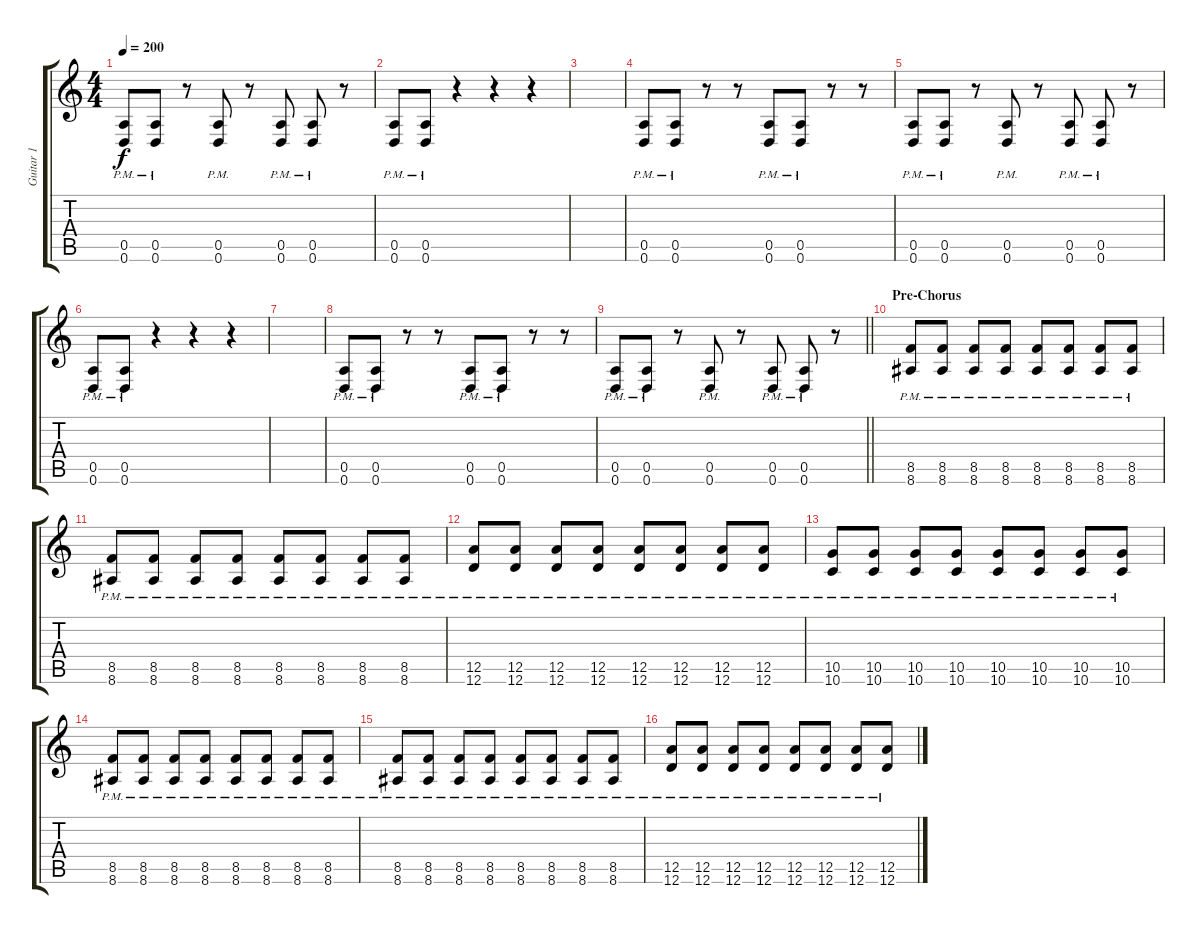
\track ("Guitar 1" "Guitar 1") {instrument distortionguitar}
\staff {score tabs}
\tuning (E4 B3 G3 D3 A2 D2) {hide}
\ts (4 4)
\tempo 200
\clef g2
\ks c
(0.5{pm} 0.6{pm}).8{dy f} (0.5{pm} 0.6{pm}).8 r.8 (0.5{pm} 0.6{pm}).8 r.8 (0.5{pm} 0.6{pm}).8 (0.5{pm} 0.6{pm}).8 r.8 |
(0.5{pm} 0.6{pm}).8 (0.5{pm} 0.6{pm}).8 r.4 r.4 r.4 |
|
(0.5{pm} 0.6{pm}).8 (0.5{pm} 0.6{pm}).8 r.8 r.8 (0.5{pm} 0.6{pm}).8 (0.5{pm} 0.6{pm}).8 r.8 r.8 |
(0.5{pm} 0.6{pm}).8 (0.5{pm} 0.6{pm}).8 r.8 (0.5{pm} 0.6{pm}).8 r.8 (0.5{pm} 0.6{pm}).8 (0.5{pm} 0.6{pm}).8 r.8 |
(0.5{pm} 0.6{pm}).8 (0.5{pm} 0.6{pm}).8 r.4 r.4 r.4 |
|
(0.5{pm} 0.6{pm}).8 (0.5{pm} 0.6{pm}).8 r.8 r.8 (0.5{pm} 0.6{pm}).8 (0.5{pm} 0.6{pm}).8 r.8 r.8 |
\barLineRight lightlight
(0.5{pm} 0.6{pm}).8 (0.5{pm} 0.6{pm}).8 r.8 (0.5{pm} 0.6{pm}).8 r.8 (0.5{pm} 0.6{pm}).8 (0.5{pm} 0.6{pm}).8 r.8 |
\section ("" "Pre-Chorus")
(8.5{pm} 8.6{pm}).8 (8.5{pm} 8.6{pm}).8 (8.5{pm} 8.6{pm}).8 (8.5{pm} 8.6{pm}).8 (8.5{pm} 8.6{pm}).8 (8.5{pm} 8.6{pm}).8 (8.5{pm} 8.6{pm}).8 (8.5{pm} 8.6{pm}).8 |
(8.5{pm} 8.6{pm}).8 (8.5{pm} 8.6{pm}).8 (8.5{pm} 8.6{pm}).8 (8.5{pm} 8.6{pm}).8 (8.5{pm} 8.6{pm}).8 (8.5{pm} 8.6{pm}).8 (8.5{pm} 8.6{pm}).8 (8.5{pm} 8.6{pm}).8 |
(12.5{pm} 12.6{pm}).8 (12.5{pm} 12.6{pm}).8 (12.5{pm} 12.6{pm}).8 (12.5{pm} 12.6{pm}).8 (12.5{pm} 12.6{pm}).8 (12.5{pm} 12.6{pm}).8 (12.5{pm} 12.6{pm}).8 (12.5{pm} 12.6{pm}).8 |
(10.5{pm} 10.6{pm}).8 (10.5{pm} 10.6{pm}).8 (10.5{pm} 10.6{pm}).8 (10.5{pm} 10.6{pm}).8 (10.5{pm} 10.6{pm}).8 (10.5{pm} 10.6{pm}).8 (10.5{pm} 10.6{pm}).8 (10.5{pm} 10.6{pm}).8 |
(8.5{pm} 8.6{pm}).8 (8.5{pm} 8.6{pm}).8 (8.5{pm} 8.6{pm}).8 (8.5{pm} 8.6{pm}).8 (8.5{pm} 8.6{pm}).8 (8.5{pm} 8.6{pm}).8 (8.5{pm} 8.6{pm}).8 (8.5{pm} 8.6{pm}).8 |
(8.5{pm} 8.6{pm}).8 (8.5{pm} 8.6{pm}).8 (8.5{pm} 8.6{pm}).8 (8.5{pm} 8.6{pm}).8 (8.5{pm} 8.6{pm}).8 (8.5{pm} 8.6{pm}).8 (8.5{pm} 8.6{pm}).8 (8.5{pm} 8.6{pm}).8 |
(12.5{pm} 12.6{pm}).8 (12.5{pm} 12.6{pm}).8 (12.5{pm} 12.6{pm}).8 (12.5{pm} 12.6{pm}).8 (12.5{pm} 12.6{pm}).8 (12.5{pm} 12.6{pm}).8 (12.5{pm} 12.6{pm}).8 (12.5{pm} 12.6{pm}).8
